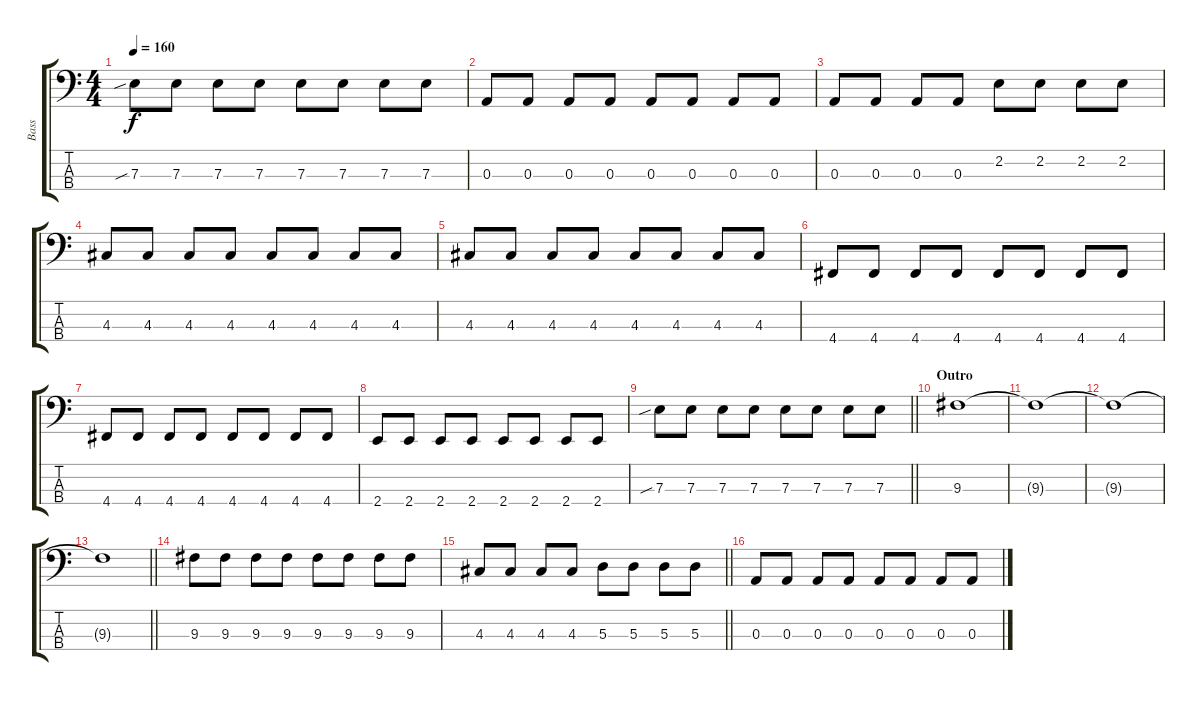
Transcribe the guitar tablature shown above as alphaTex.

\track ("Bass" "Bass") {instrument electricbassfinger}
\staff {score tabs}
\tuning (G2 D2 A1 D1) {hide}
\ts (4 4)
\tempo 160
\clef f4
\ks c
7.3{sib}.8{dy f} 7.3.8 7.3.8 7.3.8 7.3.8 7.3.8 7.3.8 7.3.8 |
0.3.8 0.3.8 0.3.8 0.3.8 0.3.8 0.3.8 0.3.8 0.3.8 |
0.3.8 0.3.8 0.3.8 0.3.8 2.2.8 2.2.8 2.2.8 2.2.8 |
4.3.8 4.3.8 4.3.8 4.3.8 4.3.8 4.3.8 4.3.8 4.3.8 |
4.3.8 4.3.8 4.3.8 4.3.8 4.3.8 4.3.8 4.3.8 4.3.8 |
4.4.8 4.4.8 4.4.8 4.4.8 4.4.8 4.4.8 4.4.8 4.4.8 |
4.4.8 4.4.8 4.4.8 4.4.8 4.4.8 4.4.8 4.4.8 4.4.8 |
2.4.8 2.4.8 2.4.8 2.4.8 2.4.8 2.4.8 2.4.8 2.4.8 |
\barLineRight lightlight
7.3{sib}.8 7.3.8 7.3.8 7.3.8 7.3.8 7.3.8 7.3.8 7.3.8 |
\section ("" "Outro")
9.3.1 |
9.3{t}.1 |
9.3{t}.1 |
\barLineRight lightlight
9.3{t}.1 |
\section ("" "")
9.3.8 9.3.8 9.3.8 9.3.8 9.3.8 9.3.8 9.3.8 9.3.8 |
\barLineRight lightlight
4.3.8 4.3.8 4.3.8 4.3.8 5.3.8 5.3.8 5.3.8 5.3.8 |
0.3.8 0.3.8 0.3.8 0.3.8 0.3.8 0.3.8 0.3.8 0.3.8
